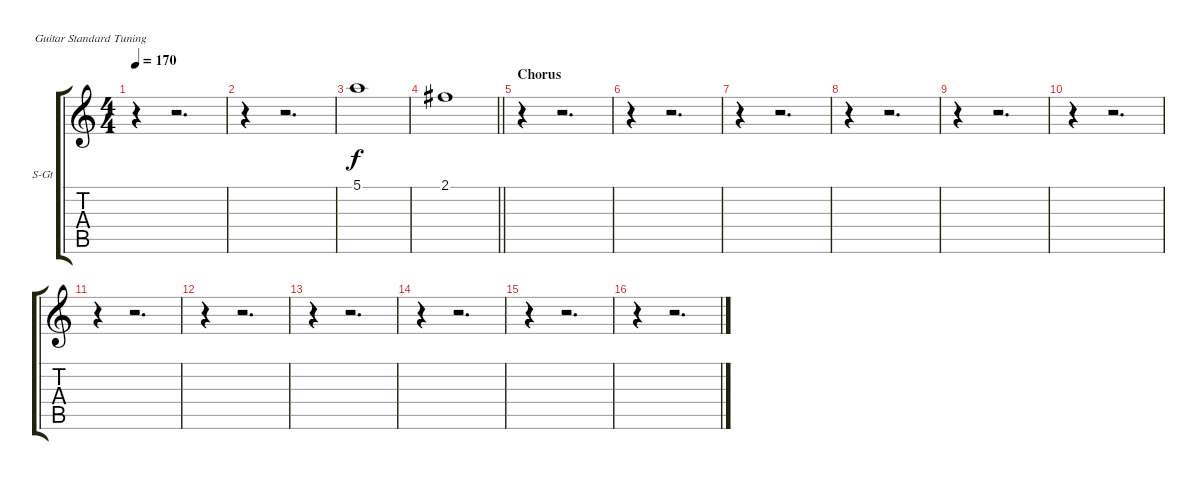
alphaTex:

\bracketExtendMode groupsimilarinstruments
\firstSystemTrackNameOrientation horizontal
\otherSystemsTrackNameOrientation horizontal
\track ("Back Vocals" "S-Gt") {mute instrument tenorsax}
\staff {score tabs}
\tuning (E4 B3 G3 D3 A2 E2)
\displaytranspose 12
\ts (4 4)
\tempo 170
\clef g2
\ks c
r.4{dy f} r.2{d} |
r.4 r.2{d} |
5.1.1 |
\barLineRight lightlight
2.1.1 |
\section ("" "Chorus")
r.4 r.2{d} |
r.4 r.2{d} |
r.4 r.2{d} |
r.4 r.2{d} |
r.4 r.2{d} |
r.4 r.2{d} |
r.4 r.2{d} |
r.4 r.2{d} |
r.4 r.2{d} |
r.4 r.2{d} |
r.4 r.2{d} |
r.4 r.2{d}
